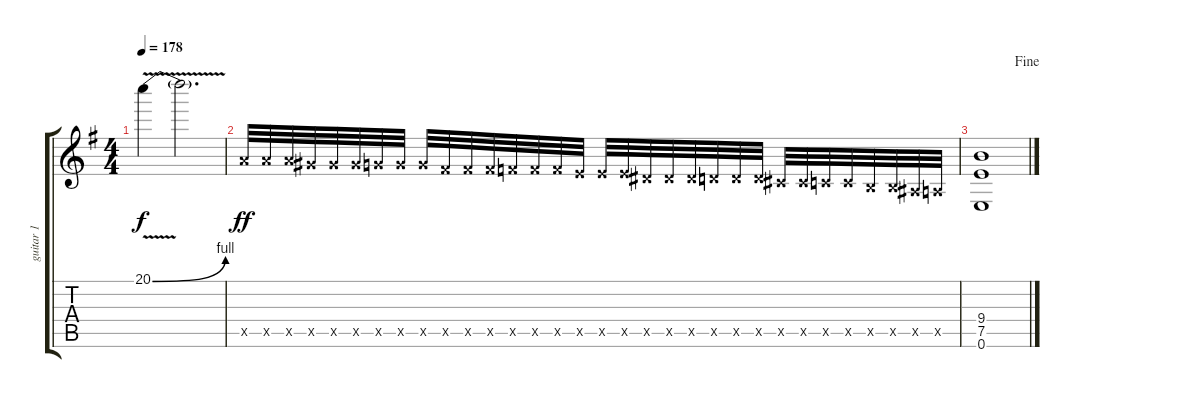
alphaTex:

\track ("guitar 1" "guitar 1") {instrument overdrivenguitar}
\staff {score tabs}
\tuning (E4 B3 G3 D3 A2 E2) {hide}
\ts (4 4)
\tempo 178
\clef g2
\ks eminor
20.1{be (bend 0 0 60 4) v t}.4{dy f} 20.1{t}.2{d} |
12.5{x}.32{dy ff} 12.5{x}.32 12.5{x}.32 11.5{x}.32 11.5{x}.32 11.5{x}.32 10.5{x}.32 10.5{x}.32 10.5{x}.32 9.5{x}.32 9.5{x}.32 9.5{x}.32 8.5{x}.32 8.5{x}.32 8.5{x}.32 7.5{x}.32 7.5{x}.32 7.5{x}.32 6.5{x}.32 6.5{x}.32 6.5{x}.32 5.5{x}.32 5.5{x}.32 5.5{x}.32 4.5{x}.32 4.5{x}.32 3.5{x}.32 3.5{x}.32 2.5{x}.32 2.5{x}.32 1.5{x}.32 0.5{x}.32 |
\jump fine
(9.4 7.5 0.6).1
